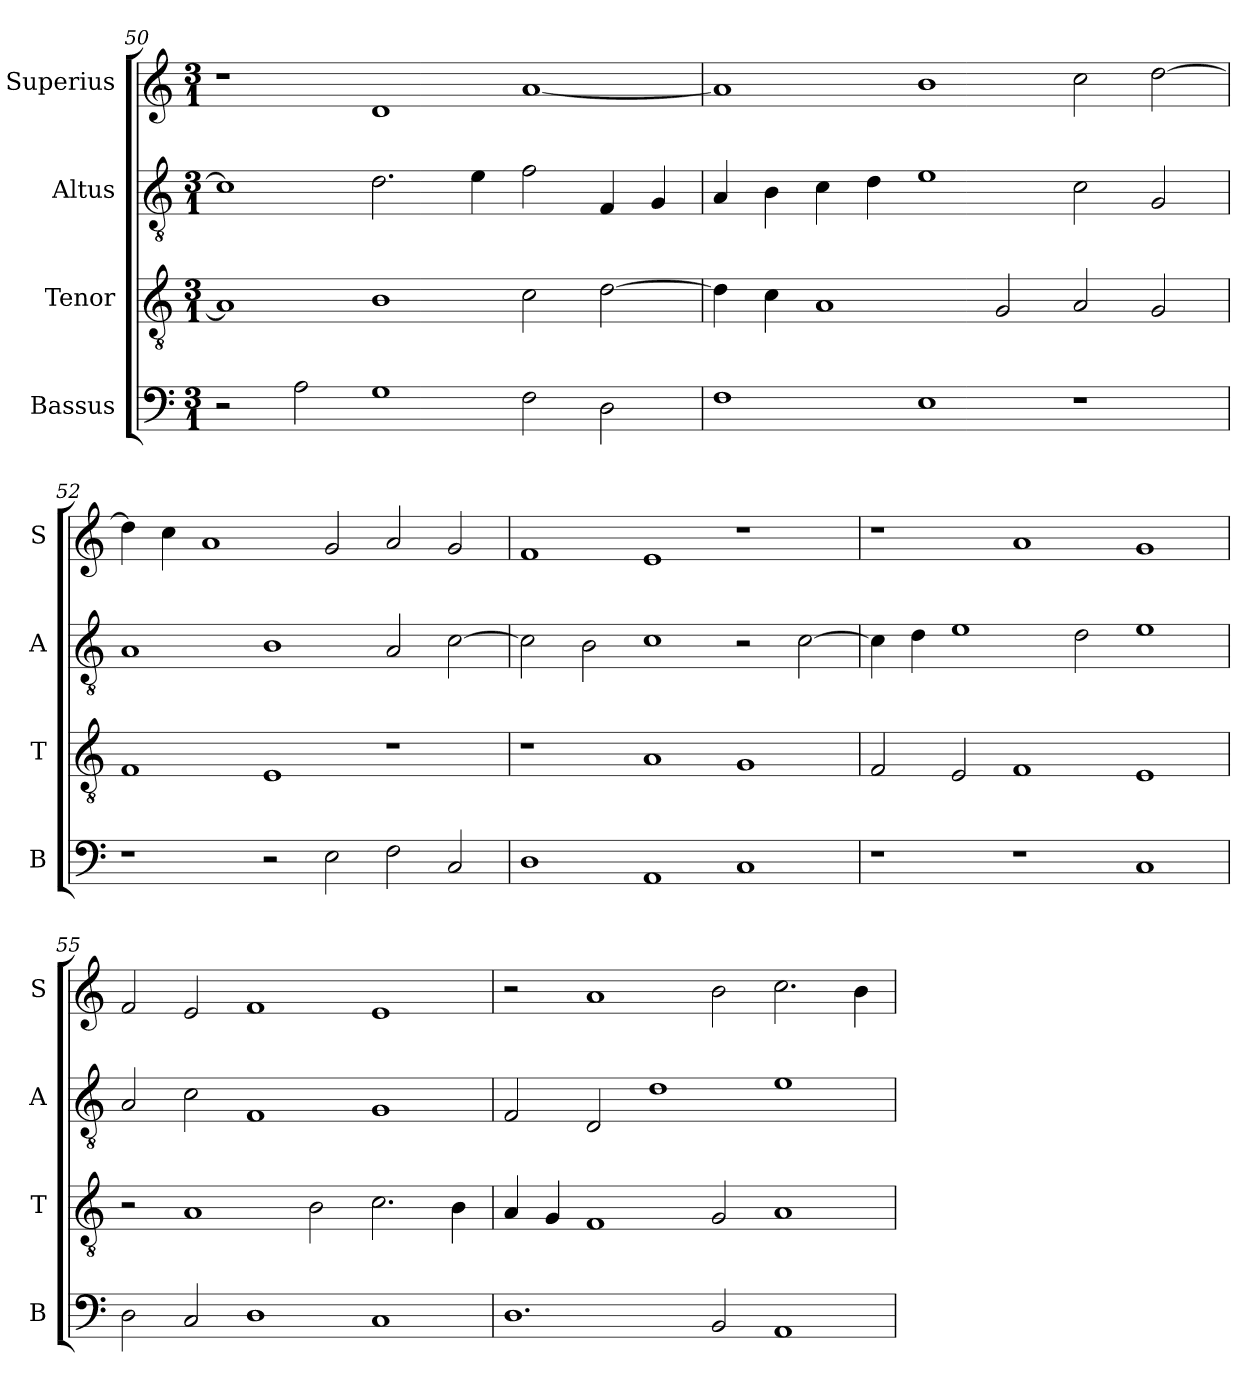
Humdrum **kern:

**kern	**kern	**kern	**kern
*part4	*part3	*part2	*part1
*staff4	*staff3	*staff2	*staff1
*I"Bassus	*I"Tenor	*I"Altus	*I"Superius
*I'B	*I'T	*I'A	*I'S
*clefF4	*clefGv2	*clefGv2	*clefG2
*k[]	*k[]	*k[]	*k[]
*M3/1	*M3/1	*M3/1	*M3/1
=50	=50	=50	=50
2r	1A]	1c]	1r
2A\	.	.	.
1G	1B	2.d\	1d
.	.	4e\	.
2F\	2c\	2f\	[1a
2D\	[2d\	4F/	.
.	.	4G/	.
=51	=51	=51	=51
1F	4d\]	4A/	1a]
.	4c\	4B\	.
.	1A	4c\	.
.	.	4d\	.
1E	.	1e	1b
.	2G/	.	.
1r	2A/	2c\	2cc\
.	2G/	2G/	[2dd\
=52	=52	=52	=52
1r	1F	1A	4dd\]
.	.	.	4cc\
.	.	.	1a
2r	1E	1B	.
2E\	.	.	2g/
2F\	1r	2A/	2a/
2C/	.	[2c\	2g/
=53	=53	=53	=53
1D	1r	2c\]	1f
.	.	2B\	.
1AA	1A	1c	1e
1C	1G	2r	1r
.	.	[2c\	.
=54	=54	=54	=54
1r	2F/	4c\]	1r
.	.	4d\	.
.	2E/	1e	.
1r	1F	.	1a
.	.	2d\	.
1C	1E	1e	1g
=55	=55	=55	=55
2D\	2r	2A/	2f/
2C/	1A	2c\	2e/
1D	.	1F	1f
.	2B\	.	.
1C	2.c\	1G	1e
.	4B\	.	.
=56	=56	=56	=56
1.D	4A/	2F/	2r
.	4G/	.	.
.	1F	2D/	1a
.	.	1d	.
2BB/	2G/	.	2b\
1AA	1A	1e	2.cc\
.	.	.	4b\
=	=	=	=
*-	*-	*-	*-
